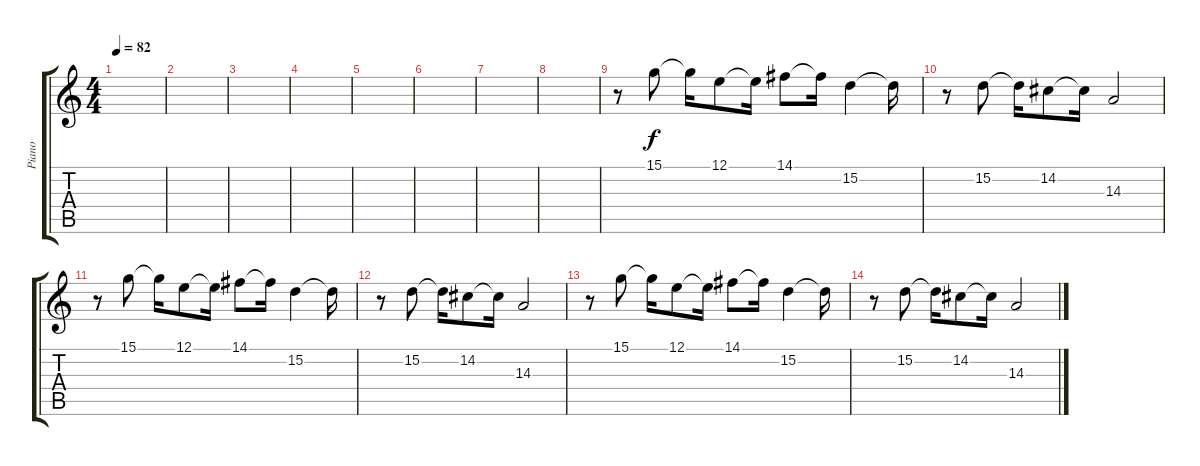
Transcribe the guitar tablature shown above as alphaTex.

\track ("Piano" "Piano") {instrument brightacousticpiano}
\staff {score tabs}
\tuning (E4 B3 G3 D3 A2 E2) {hide}
\ts (4 4)
\tempo 82
\clef g2
\ks c
|
|
|
|
|
|
|
|
r.8 15.1.8 15.1{t}.16 12.1.8 12.1{t}.16 14.1.8 14.1{t}.16 15.2.4 15.2{t}.16 |
r.8 15.2.8 15.2{t}.16 14.2.8 14.2{t}.16 14.3.2 |
r.8 15.1.8 15.1{t}.16 12.1.8 12.1{t}.16 14.1.8 14.1{t}.16 15.2.4 15.2{t}.16 |
r.8 15.2.8 15.2{t}.16 14.2.8 14.2{t}.16 14.3.2 |
r.8 15.1.8 15.1{t}.16 12.1.8 12.1{t}.16 14.1.8 14.1{t}.16 15.2.4 15.2{t}.16 |
r.8 15.2.8 15.2{t}.16 14.2.8 14.2{t}.16 14.3.2
